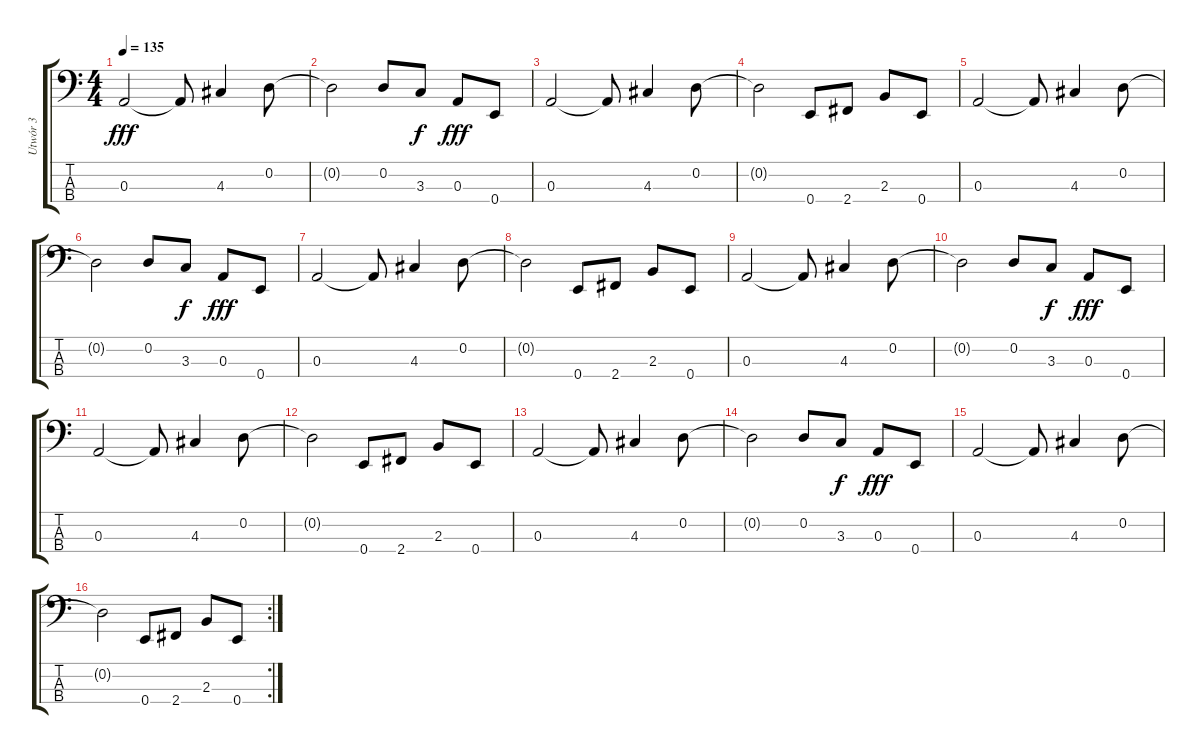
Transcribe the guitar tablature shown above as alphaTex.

\track ("Utwór 3" "Utwór 3") {instrument electricbassfinger}
\staff {score tabs}
\tuning (G2 D2 A1 E1) {hide}
\ts (4 4)
\tempo 135
\clef f4
\ks c
0.3.2{dy fff} 0.3{t}.8 4.3.4 0.2.8 |
0.2{t}.2 0.2.8 3.3.8{dy f} 0.3.8{dy fff} 0.4.8 |
0.3.2 0.3{t}.8 4.3.4 0.2.8 |
0.2{t}.2 0.4.8 2.4.8 2.3.8 0.4.8 |
0.3.2 0.3{t}.8 4.3.4 0.2.8 |
0.2{t}.2 0.2.8 3.3.8{dy f} 0.3.8{dy fff} 0.4.8 |
0.3.2 0.3{t}.8 4.3.4 0.2.8 |
0.2{t}.2 0.4.8 2.4.8 2.3.8 0.4.8 |
0.3.2 0.3{t}.8 4.3.4 0.2.8 |
0.2{t}.2 0.2.8 3.3.8{dy f} 0.3.8{dy fff} 0.4.8 |
0.3.2 0.3{t}.8 4.3.4 0.2.8 |
0.2{t}.2 0.4.8 2.4.8 2.3.8 0.4.8 |
0.3.2 0.3{t}.8 4.3.4 0.2.8 |
0.2{t}.2 0.2.8 3.3.8{dy f} 0.3.8{dy fff} 0.4.8 |
0.3.2 0.3{t}.8 4.3.4 0.2.8 |
\rc 2
0.2{t}.2 0.4.8 2.4.8 2.3.8 0.4.8
